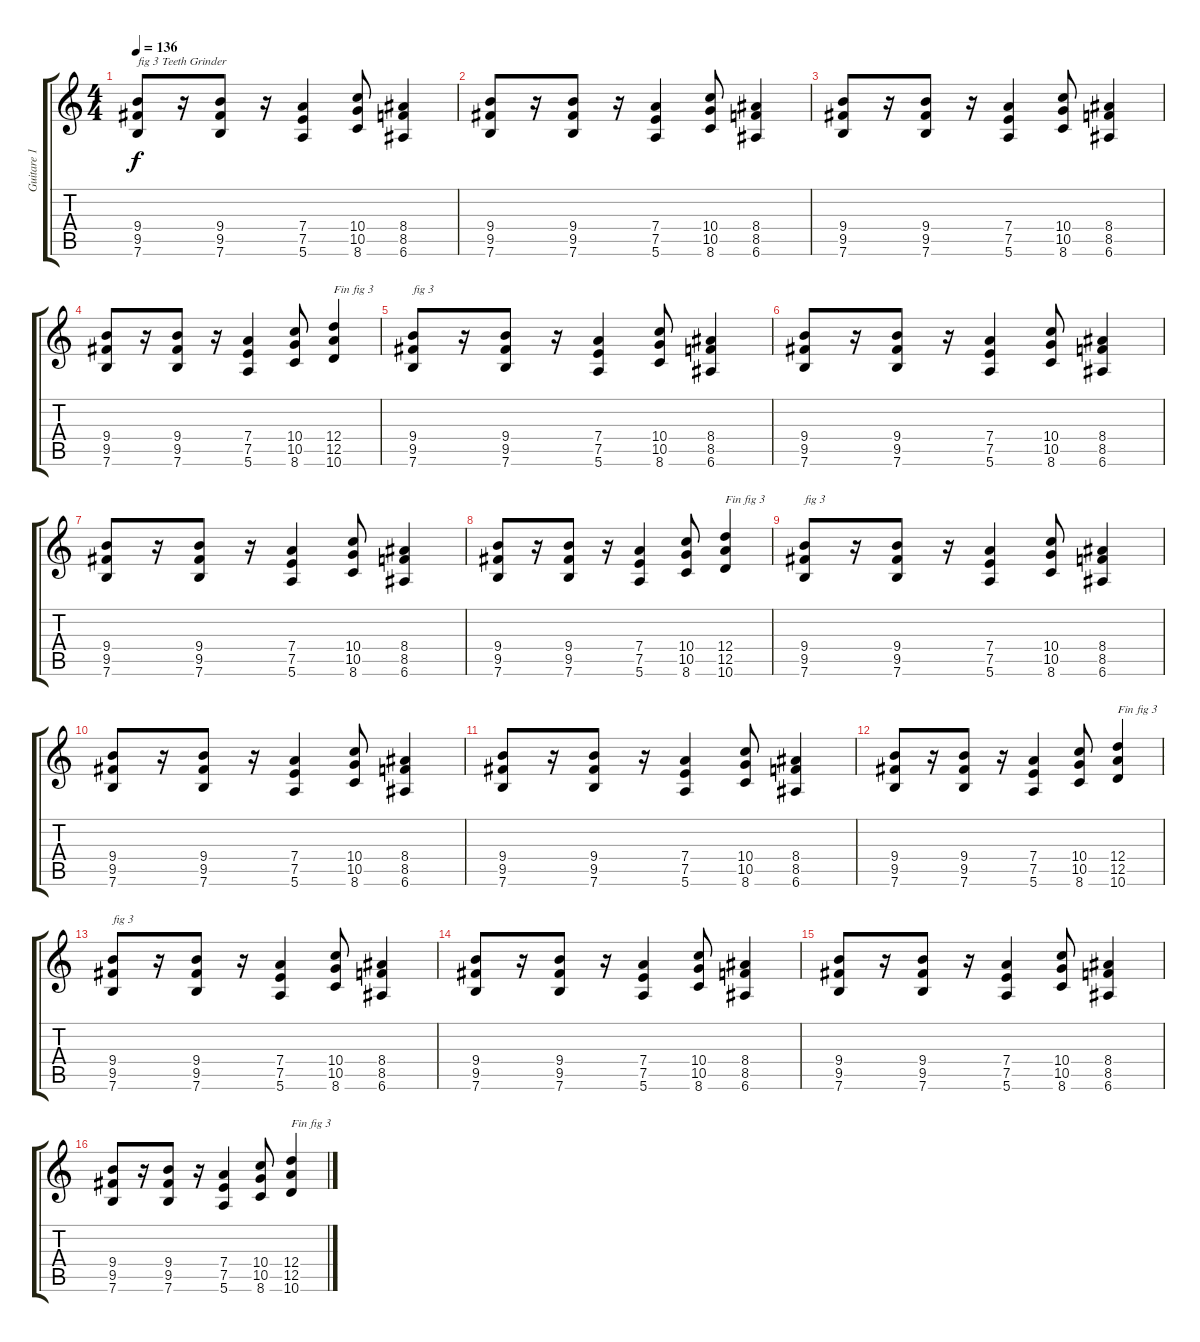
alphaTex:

\track ("Guitare 1" "Guitare 1") {instrument distortionguitar}
\staff {score tabs}
\tuning (E4 B3 G3 D3 A2 E2) {hide}
\ts (4 4)
\tempo 136
\clef g2
\ks c
(9.4 9.5 7.6).8{txt "fig 3 Teeth Grinder" dy f} r.16 (9.4 9.5 7.6).8 r.16 (7.4 7.5 5.6).4 (10.4 10.5 8.6).8 (8.4 8.5 6.6).4 |
(9.4 9.5 7.6).8 r.16 (9.4 9.5 7.6).8 r.16 (7.4 7.5 5.6).4 (10.4 10.5 8.6).8 (8.4 8.5 6.6).4 |
(9.4 9.5 7.6).8 r.16 (9.4 9.5 7.6).8 r.16 (7.4 7.5 5.6).4 (10.4 10.5 8.6).8 (8.4 8.5 6.6).4 |
(9.4 9.5 7.6).8 r.16 (9.4 9.5 7.6).8 r.16 (7.4 7.5 5.6).4 (10.4 10.5 8.6).8 (12.4 12.5 10.6).4{txt "Fin fig 3"} |
(9.4 9.5 7.6).8{txt "fig 3"} r.16 (9.4 9.5 7.6).8 r.16 (7.4 7.5 5.6).4 (10.4 10.5 8.6).8 (8.4 8.5 6.6).4 |
(9.4 9.5 7.6).8 r.16 (9.4 9.5 7.6).8 r.16 (7.4 7.5 5.6).4 (10.4 10.5 8.6).8 (8.4 8.5 6.6).4 |
(9.4 9.5 7.6).8 r.16 (9.4 9.5 7.6).8 r.16 (7.4 7.5 5.6).4 (10.4 10.5 8.6).8 (8.4 8.5 6.6).4 |
(9.4 9.5 7.6).8 r.16 (9.4 9.5 7.6).8 r.16 (7.4 7.5 5.6).4 (10.4 10.5 8.6).8 (12.4 12.5 10.6).4{txt "Fin fig 3"} |
(9.4 9.5 7.6).8{txt "fig 3"} r.16 (9.4 9.5 7.6).8 r.16 (7.4 7.5 5.6).4 (10.4 10.5 8.6).8 (8.4 8.5 6.6).4 |
(9.4 9.5 7.6).8 r.16 (9.4 9.5 7.6).8 r.16 (7.4 7.5 5.6).4 (10.4 10.5 8.6).8 (8.4 8.5 6.6).4 |
(9.4 9.5 7.6).8 r.16 (9.4 9.5 7.6).8 r.16 (7.4 7.5 5.6).4 (10.4 10.5 8.6).8 (8.4 8.5 6.6).4 |
(9.4 9.5 7.6).8 r.16 (9.4 9.5 7.6).8 r.16 (7.4 7.5 5.6).4 (10.4 10.5 8.6).8 (12.4 12.5 10.6).4{txt "Fin fig 3"} |
(9.4 9.5 7.6).8{txt "fig 3"} r.16 (9.4 9.5 7.6).8 r.16 (7.4 7.5 5.6).4 (10.4 10.5 8.6).8 (8.4 8.5 6.6).4 |
(9.4 9.5 7.6).8 r.16 (9.4 9.5 7.6).8 r.16 (7.4 7.5 5.6).4 (10.4 10.5 8.6).8 (8.4 8.5 6.6).4 |
(9.4 9.5 7.6).8 r.16 (9.4 9.5 7.6).8 r.16 (7.4 7.5 5.6).4 (10.4 10.5 8.6).8 (8.4 8.5 6.6).4 |
(9.4 9.5 7.6).8 r.16 (9.4 9.5 7.6).8 r.16 (7.4 7.5 5.6).4 (10.4 10.5 8.6).8 (12.4 12.5 10.6).4{txt "Fin fig 3"}
